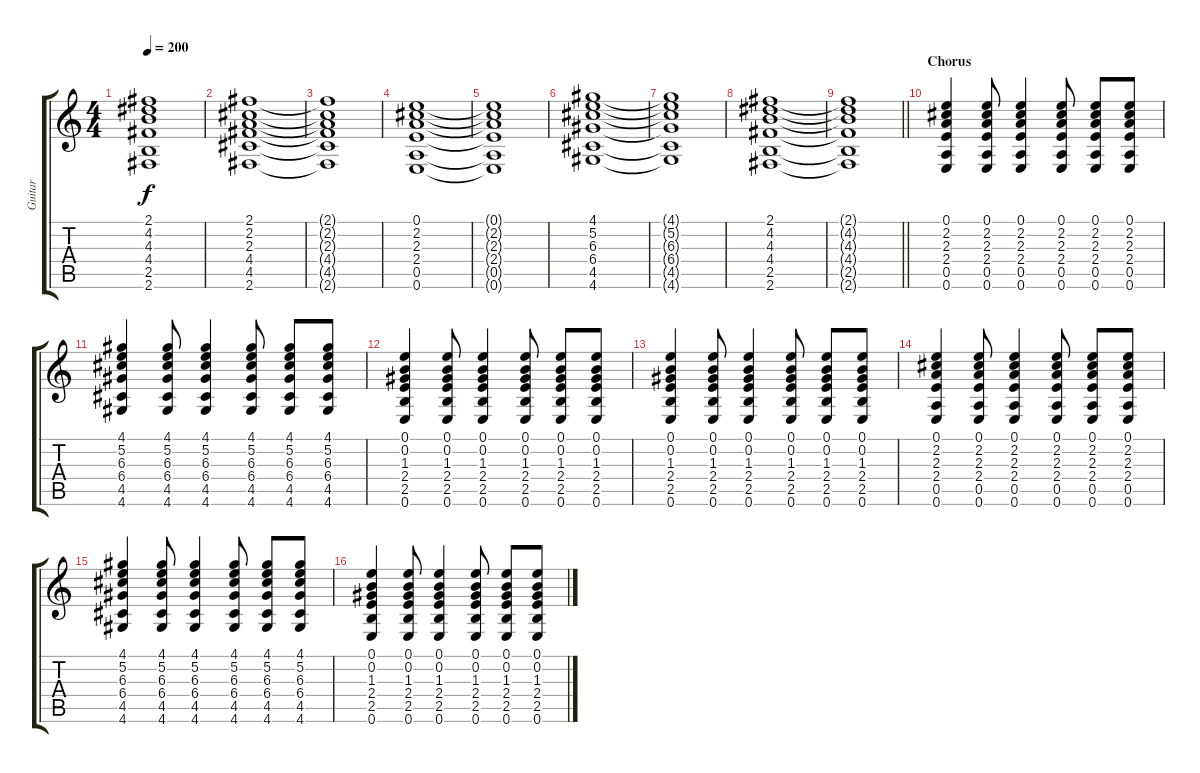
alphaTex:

\track ("Guitar" "Guitar") {instrument acousticguitarsteel}
\staff {score tabs}
\tuning (E4 B3 G3 D3 A2 E2) {hide}
\ts (4 4)
\tempo 200
\clef g2
\ks c
(2.1{t} 4.2{t} 4.3{t} 4.4{t} 2.5{t} 2.6{t}).1{dy f} |
(2.1 2.2 2.3 4.4 4.5 2.6).1 |
(2.1{t} 2.2{t} 2.3{t} 4.4{t} 4.5{t} 2.6{t}).1 |
(0.1 2.2 2.3 2.4 0.5 0.6).1 |
(0.1{t} 2.2{t} 2.3{t} 2.4{t} 0.5{t} 0.6{t}).1 |
(4.1 5.2 6.3 6.4 4.5 4.6).1 |
(4.1{t} 5.2{t} 6.3{t} 6.4{t} 4.5{t} 4.6{t}).1 |
(2.1 4.2 4.3 4.4 2.5 2.6).1 |
\barLineRight lightlight
(2.1{t} 4.2{t} 4.3{t} 4.4{t} 2.5{t} 2.6{t}).1 |
\section ("" "Chorus")
(0.1 2.2 2.3 2.4 0.5 0.6).4 (0.1 2.2 2.3 2.4 0.5 0.6).8 (0.1 2.2 2.3 2.4 0.5 0.6).4 (0.1 2.2 2.3 2.4 0.5 0.6).8 (0.1 2.2 2.3 2.4 0.5 0.6).8 (0.1 2.2 2.3 2.4 0.5 0.6).8 |
(4.1 5.2 6.3 6.4 4.5 4.6).4 (4.1 5.2 6.3 6.4 4.5 4.6).8 (4.1 5.2 6.3 6.4 4.5 4.6).4 (4.1 5.2 6.3 6.4 4.5 4.6).8 (4.1 5.2 6.3 6.4 4.5 4.6).8 (4.1 5.2 6.3 6.4 4.5 4.6).8 |
(0.1 0.2 1.3 2.4 2.5 0.6).4 (0.1 0.2 1.3 2.4 2.5 0.6).8 (0.1 0.2 1.3 2.4 2.5 0.6).4 (0.1 0.2 1.3 2.4 2.5 0.6).8 (0.1 0.2 1.3 2.4 2.5 0.6).8 (0.1 0.2 1.3 2.4 2.5 0.6).8 |
(0.1 0.2 1.3 2.4 2.5 0.6).4 (0.1 0.2 1.3 2.4 2.5 0.6).8 (0.1 0.2 1.3 2.4 2.5 0.6).4 (0.1 0.2 1.3 2.4 2.5 0.6).8 (0.1 0.2 1.3 2.4 2.5 0.6).8 (0.1 0.2 1.3 2.4 2.5 0.6).8 |
(0.1 2.2 2.3 2.4 0.5 0.6).4 (0.1 2.2 2.3 2.4 0.5 0.6).8 (0.1 2.2 2.3 2.4 0.5 0.6).4 (0.1 2.2 2.3 2.4 0.5 0.6).8 (0.1 2.2 2.3 2.4 0.5 0.6).8 (0.1 2.2 2.3 2.4 0.5 0.6).8 |
(4.1 5.2 6.3 6.4 4.5 4.6).4 (4.1 5.2 6.3 6.4 4.5 4.6).8 (4.1 5.2 6.3 6.4 4.5 4.6).4 (4.1 5.2 6.3 6.4 4.5 4.6).8 (4.1 5.2 6.3 6.4 4.5 4.6).8 (4.1 5.2 6.3 6.4 4.5 4.6).8 |
(0.1 0.2 1.3 2.4 2.5 0.6).4 (0.1 0.2 1.3 2.4 2.5 0.6).8 (0.1 0.2 1.3 2.4 2.5 0.6).4 (0.1 0.2 1.3 2.4 2.5 0.6).8 (0.1 0.2 1.3 2.4 2.5 0.6).8 (0.1 0.2 1.3 2.4 2.5 0.6).8
